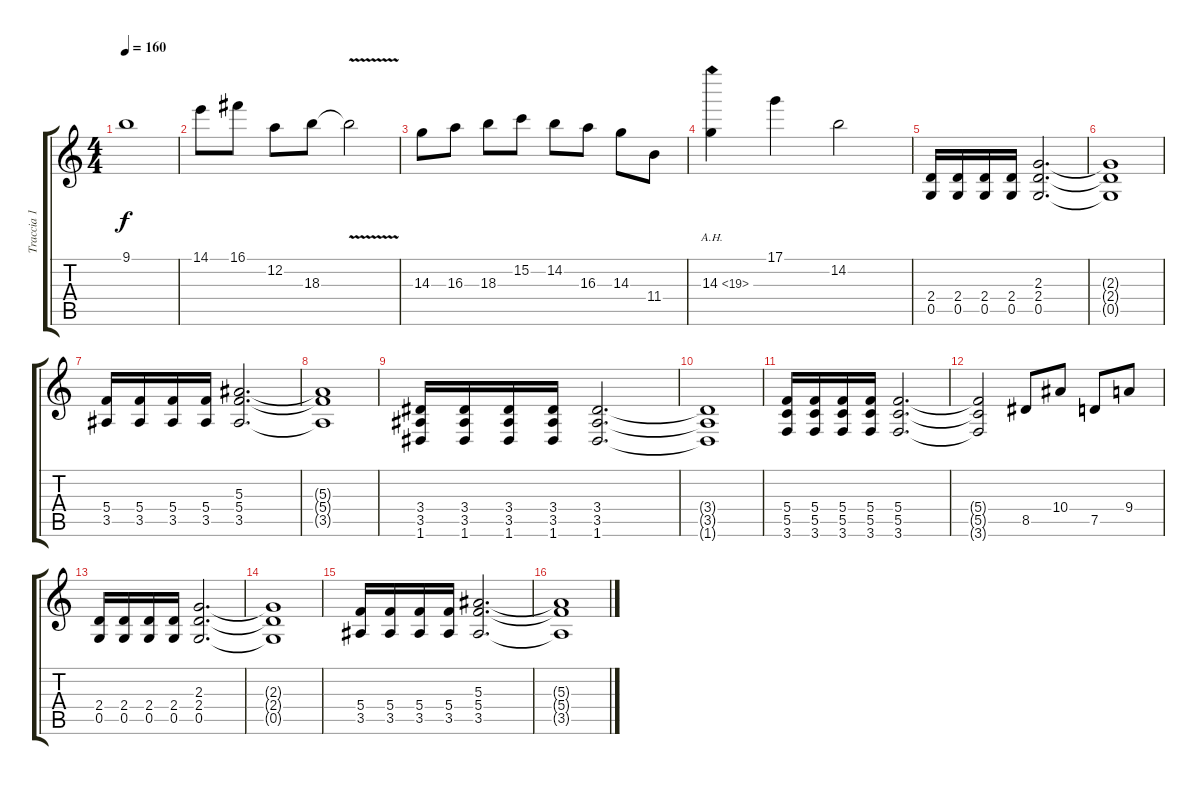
\track ("Traccia 1" "Traccia 1") {instrument distortionguitar}
\staff {score tabs}
\tuning (D4 A3 F3 C3 G2 D2) {hide}
\ts (4 4)
\tempo 160
\clef g2
\ks c
9.1{t}.1{dy f} |
14.1.8 16.1.8 12.2.8 18.3.8 18.3{v t}.2 |
14.3.8 16.3.8 18.3.8 15.2.8 14.2.8 16.3.8 14.3.8 11.4.8 |
14.3{ah 5}.4 17.1.4 14.2.2 |
(2.4 0.5).16 (2.4 0.5).16 (2.4 0.5).16 (2.4 0.5).16 (2.3 2.4 0.5).2{d} |
(2.3{t} 2.4{t} 0.5{t}).1 |
(5.4 3.5).16 (5.4 3.5).16 (5.4 3.5).16 (5.4 3.5).16 (5.3 5.4 3.5).2{d} |
(5.3{t} 5.4{t} 3.5{t}).1 |
(3.4 3.5 1.6).16 (3.4 3.5 1.6).16 (3.4 3.5 1.6).16 (3.4 3.5 1.6).16 (3.4 3.5 1.6).2{d} |
(3.4{t} 3.5{t} 1.6{t}).1 |
(5.4 5.5 3.6).16 (5.4 5.5 3.6).16 (5.4 5.5 3.6).16 (5.4 5.5 3.6).16 (5.4 5.5 3.6).2{d} |
(5.4{t} 5.5{t} 3.6{t}).2 8.5.8 10.4.8 7.5.8 9.4.8 |
(2.4 0.5).16 (2.4 0.5).16 (2.4 0.5).16 (2.4 0.5).16 (2.3 2.4 0.5).2{d} |
(2.3{t} 2.4{t} 0.5{t}).1 |
(5.4 3.5).16 (5.4 3.5).16 (5.4 3.5).16 (5.4 3.5).16 (5.3 5.4 3.5).2{d} |
(5.3{t} 5.4{t} 3.5{t}).1
